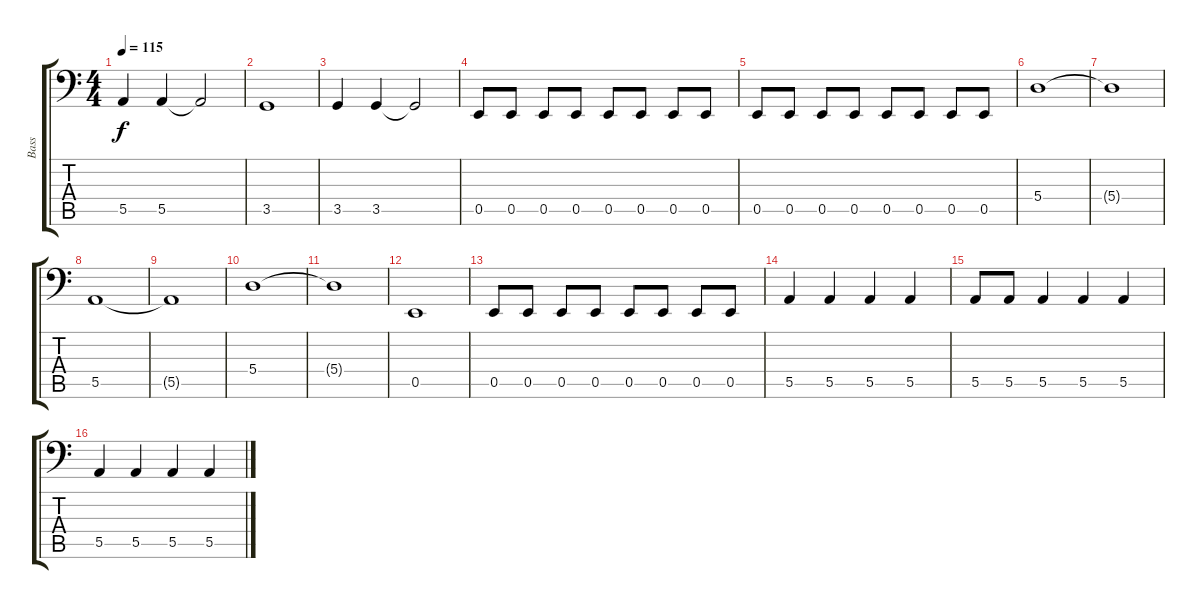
\track ("Bass" "Bass") {instrument electricbassfinger}
\staff {score tabs}
\tuning (C3 G2 D2 A1 E1 B0) {hide}
\ts (4 4)
\tempo 115
\clef f4
\ks c
5.5.4{dy f} 5.5.4 5.5{t}.2 |
3.5.1 |
3.5.4 3.5.4 3.5{t}.2 |
0.5.8 0.5.8 0.5.8 0.5.8 0.5.8 0.5.8 0.5.8 0.5.8 |
0.5.8 0.5.8 0.5.8 0.5.8 0.5.8 0.5.8 0.5.8 0.5.8 |
5.4.1 |
5.4{t}.1 |
5.5.1 |
5.5{t}.1 |
5.4.1 |
5.4{t}.1 |
0.5.1 |
0.5.8 0.5.8 0.5.8 0.5.8 0.5.8 0.5.8 0.5.8 0.5.8 |
5.5.4 5.5.4 5.5.4 5.5.4 |
5.5.8 5.5.8 5.5.4 5.5.4 5.5.4 |
5.5.4 5.5.4 5.5.4 5.5.4
